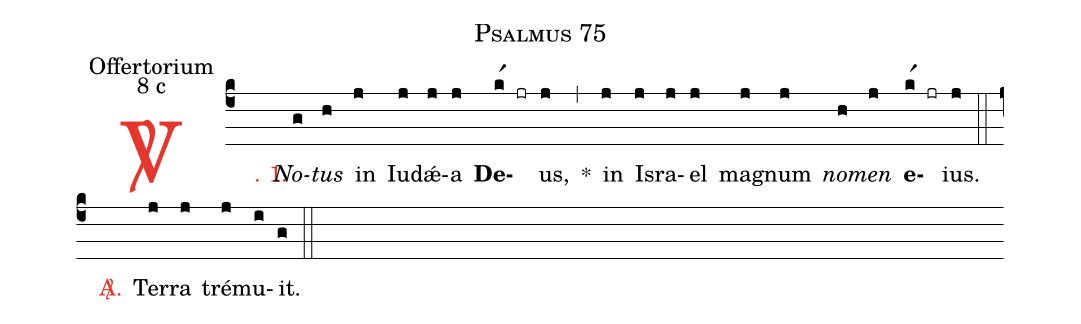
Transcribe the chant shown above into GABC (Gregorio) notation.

name: Psalmus 75;
office-part: Offertorium;
mode: 8;
mode-differentia: c;
%%
(c4)

<c><sp>V/</sp>. 1.</c>() <i>No</i>(g)<i>tus</i>(h) in(j) Iu(j)dǽ(j)a(j) <b>De</b>(kr1 jr)us,(j) *(,) in(j) Is(j)ra(j)el(j) ma(j)gnum(j) <i>no</i>(h)<i>men</i>(j) <b>e</b>(kr1 jr)ius.(j)

(::)

<nlba><c><sp>A/</sp>.</c>() Ter</nlba>(j)ra(j) tré(j)mu(i)it.(g)

(::)
